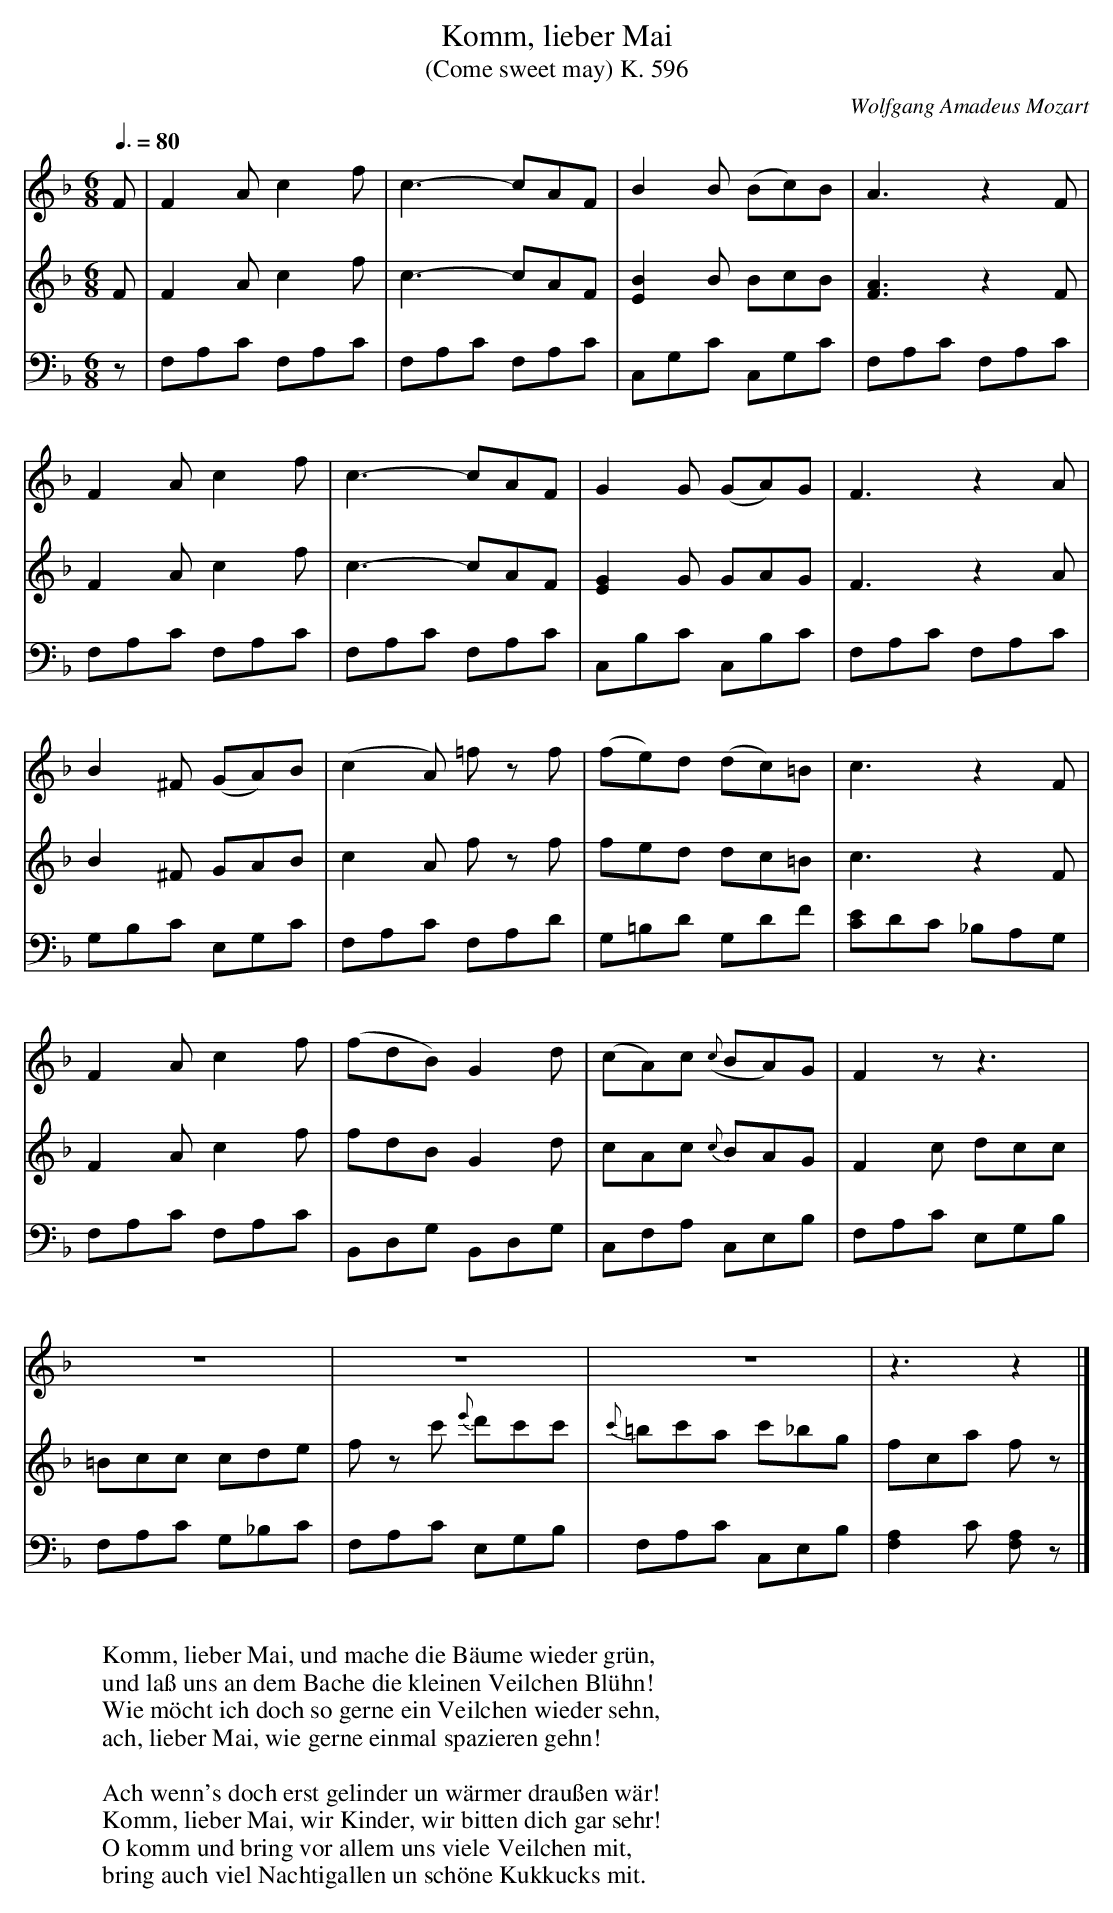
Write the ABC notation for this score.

X:1
T:Komm, lieber Mai
T:(Come sweet may) K. 596
C:Wolfgang Amadeus Mozart
V:1 Program 1 71 %Clarinet
V:2 Program 2 0 %Piano
V:3 Program 2 0 bass %Piano
M:6/8
L:1/8
Q:3/8=80
K:F
V:1
F|F2Ac2f|c3-cAF|B2B (Bc)B|A3 z2 F|
V:2
F|F2Ac2f|c3-cAF|[E2B2]B BcB|[F3A3] z2 F|
V:3
z|F,A,C F,A,C|F,A,C F,A,C|C,G,C C,G,C|F,A,C F,A,C|
V:1
F2Ac2f|c3-cAF|G2G (GA)G|F3 z2 A|
V:2
F2A c2f|c3-cAF|[E2G2]G GAG|F3z2A|
V:3
F,A,C F,A,C|F,A,C F,A,C|C,B,C C,B,C|F,A,C F,A,C|
V:1
B2 ^F (GA)B|(c2A) =f z f|(fe)d (dc)=B|c3 z2 F|
V:2
B2^F GAB|c2A f z f|fed dc=B|c3 z2 F|
V:3
G,B,C E,G,C|F,A,C F,A,D|G,=B,D G,DF|[CE]DC _B,A,G,|
V:1
F2Ac2f|(fdB)G2d|(cA)c ({c}BA)G|F2 z z3|
V:2
F2Ac2f|fdBG2d|cAc {c}BAG|F2 c dcc|
V:3
F,A,C F,A,C|B,,D,G, B,,D,G,|C,F,A, C,E,B,|F,A,C E,G,B,|
V:1
z6|z6|z6|z3 z2|]
V:2
=Bcc cde|f z c' {e'}d'c'c'|{c'}=bc'a c'_bg|fca f z|]
V:3
F,A,C G,_B,C|F,A,C E,G,B,|F,A,C C,E,B,|[F,2A,2]C [F,A,] z|]
W:
W:Komm, lieber Mai, und mache die B\"aume wieder gr\"un,
W:und la\ss uns an dem Bache die kleinen Veilchen Bl\"uhn!
W:Wie m\"ocht ich doch so gerne ein Veilchen wieder sehn,
W:ach, lieber Mai, wie gerne einmal spazieren gehn!
W:
W:Ach wenn's doch erst gelinder un w\"armer drau\ssen w\"ar!
W:Komm, lieber Mai, wir Kinder, wir bitten dich gar sehr!
W:O komm und bring vor allem uns viele Veilchen mit,
W:bring auch viel Nachtigallen un sch\"one Kukkucks mit.
